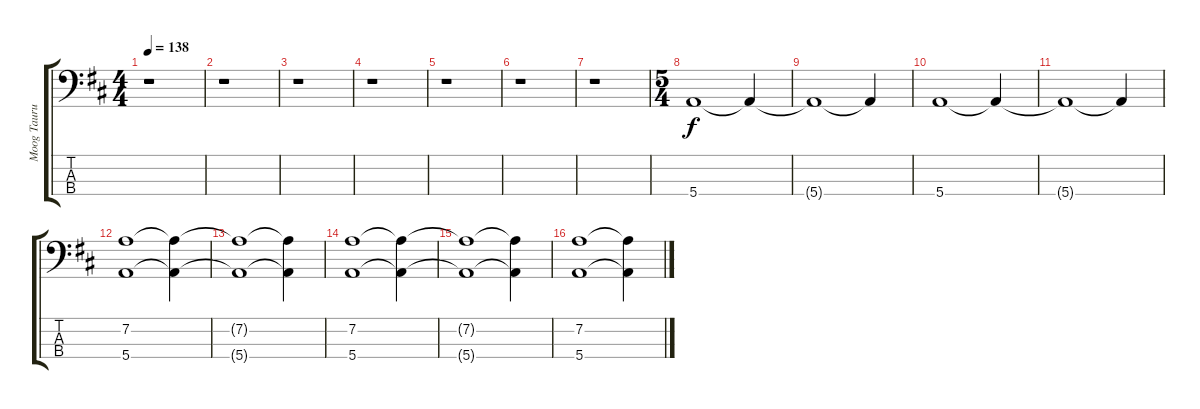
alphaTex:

\track ("Moog Taurus Pedal" "Moog Tauru") {instrument fretlessbass}
\staff {score tabs}
\tuning (G2 D2 A1 E1) {hide}
\ts (4 4)
\tempo 138
\clef f4
\ks d
r.1{dy f} |
r.1 |
r.1 |
r.1 |
r.1 |
r.1 |
r.1 |
\ts (5 4)
5.4.1 5.4{t}.4 |
5.4{t}.1 5.4{t}.4 |
5.4.1 5.4{t}.4 |
5.4{t}.1 5.4{t}.4 |
(7.2 5.4).1 (7.2{t} 5.4{t}).4 |
(7.2{t} 5.4{t}).1 (7.2{t} 5.4{t}).4 |
(7.2 5.4).1 (7.2{t} 5.4{t}).4 |
(7.2{t} 5.4{t}).1 (7.2{t} 5.4{t}).4 |
(7.2 5.4).1 (7.2{t} 5.4{t}).4
